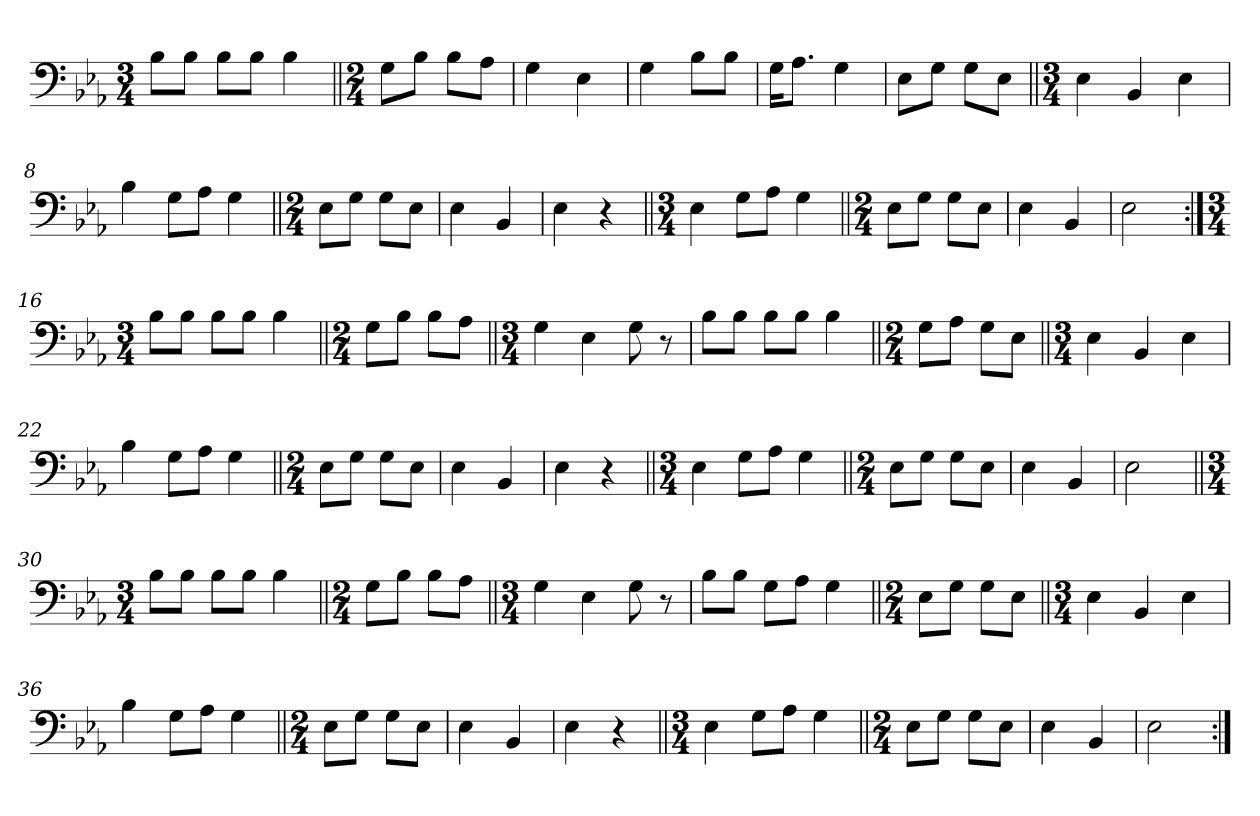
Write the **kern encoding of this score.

**kern
*part1
*staff1
*clefF4
*k[b-e-a-]
*M3/4
=1
8B-\L
8B-\J
8B-\L
8B-\J
4B-\
=2||
*M2/4
8G\L
8B-\J
8B-\L
8A-\J
=3
4G\
4E-\
=4
4G\
8B-\L
8B-\J
=5
16G\KL
8.A-\J
4G\
=6
8E-\L
8G\J
8G\L
8E-\J
=7||
*M3/4
4E-\
4BB-/
4E-\
=8
4B-\
8G\L
8A-\J
4G\
=9||
*M2/4
8E-\L
8G\J
8G\L
8E-\J
=10
4E-\
4BB-/
=11
4E-\
4r
=12||
*M3/4
4E-\
8G\L
8A-\J
4G\
=13||
*M2/4
8E-\L
8G\J
8G\L
8E-\J
=14
4E-\
4BB-/
=15
2E-\
=16:|!
*M3/4
8B-\L
8B-\J
8B-\L
8B-\J
4B-\
=17||
*M2/4
8G\L
8B-\J
8B-\L
8A-\J
=18||
*M3/4
4G\
4E-\
8G\
8r
=19
8B-\L
8B-\J
8B-\L
8B-\J
4B-\
=20||
*M2/4
8G\L
8A-\J
8G\L
8E-\J
=21||
*M3/4
4E-\
4BB-/
4E-\
=22
4B-\
8G\L
8A-\J
4G\
=23||
*M2/4
8E-\L
8G\J
8G\L
8E-\J
=24
4E-\
4BB-/
=25
4E-\
4r
=26||
*M3/4
4E-\
8G\L
8A-\J
4G\
=27||
*M2/4
8E-\L
8G\J
8G\L
8E-\J
=28
4E-\
4BB-/
=29
2E-\
=30||
*M3/4
8B-\L
8B-\J
8B-\L
8B-\J
4B-\
=31||
*M2/4
8G\L
8B-\J
8B-\L
8A-\J
=32||
*M3/4
4G\
4E-\
8G\
8r
=33
8B-\L
8B-\J
8G\L
8A-\J
4G\
=34||
*M2/4
8E-\L
8G\J
8G\L
8E-\J
=35||
*M3/4
4E-\
4BB-/
4E-\
=36
4B-\
8G\L
8A-\J
4G\
=37||
*M2/4
8E-\L
8G\J
8G\L
8E-\J
=38
4E-\
4BB-/
=39
4E-\
4r
=40||
*M3/4
4E-\
8G\L
8A-\J
4G\
=41||
*M2/4
8E-\L
8G\J
8G\L
8E-\J
=42
4E-\
4BB-/
=43
2E-\
=:|!
*-
